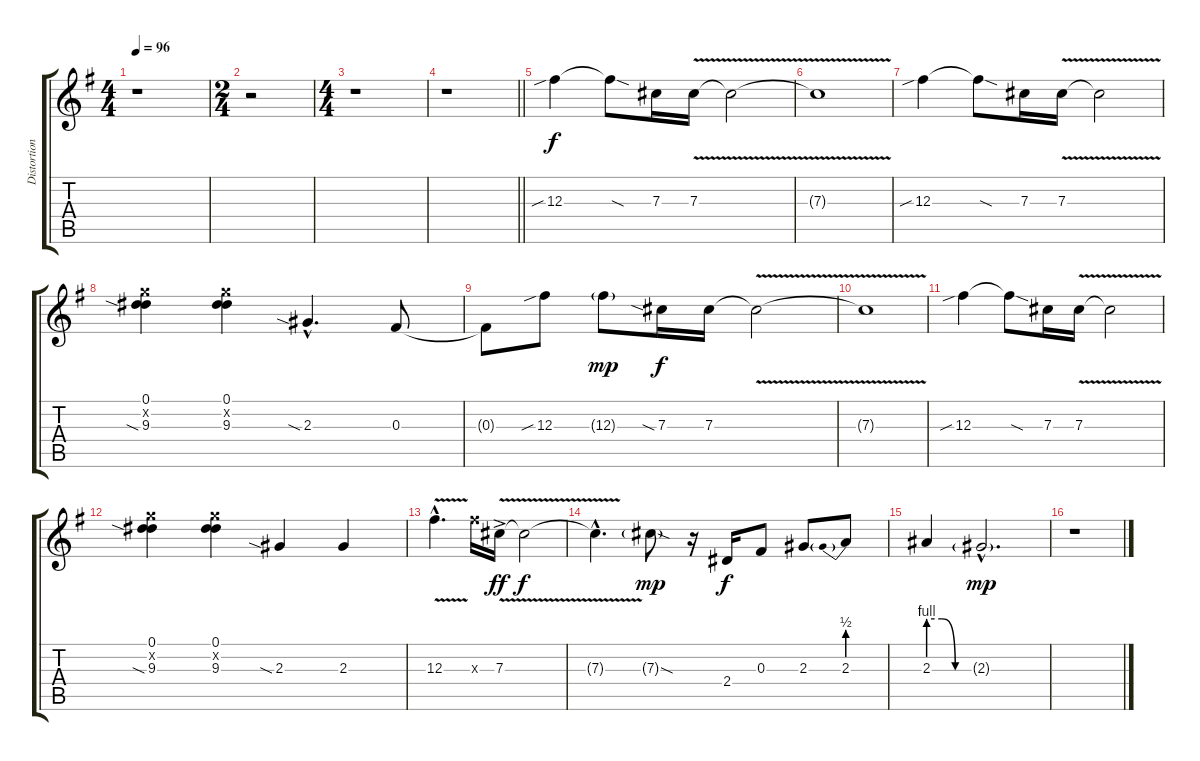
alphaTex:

\track ("Distortion" "Distortion") {instrument distortionguitar}
\staff {score tabs}
\tuning (Eb4 Bb3 Gb3 Db3 Ab2 Eb2) {hide}
\ts (4 4)
\tempo 96
\clef g2
\ks g
r.1{dy f} |
\ts (2 4)
r.2 |
\ts (4 4)
r.1 |
\barLineRight lightlight
r.1 |
12.3{sib}.4 12.3{sod t}.8 7.3.16 7.3{v}.16 7.3{v t}.2 |
7.3{v t}.1 |
12.3{sib}.4 12.3{sod t}.8 7.3.16 7.3{v}.16 7.3{v t}.2 |
(0.1 9.2{x} 9.3{sia}).4 (0.1 9.2{x} 9.3).4 2.3{sia hac}.4{d} 0.3.8 |
0.3{t}.8 12.3{sib}.8 12.3{g}.8{dy mp} 7.3{sia}.16{dy f} 7.3.16 7.3{v t}.2 |
7.3{v t}.1 |
12.3{sib}.4 12.3{sod t}.8 7.3.16 7.3{v}.16 7.3{v t}.2 |
(0.1 9.2{x} 9.3{sia}).4 (0.1 9.2{x} 9.3).4 2.3{sia}.4 2.3.4 |
12.3{v hac}.4{d} 12.3{x}.16 7.3{v ac}.16{dy ff} 7.3{v t}.2{dy f} |
7.3{v hac t}.4{d} 7.3{sod g}.8{dy mp} r.16 2.4.16{dy f} 0.3.8 2.3.8 2.3{be (prebend 0 2 60 2)}.8 |
2.3{be (custom 0 4 20 4 40 0 60 0)}.4 2.3{g hac}.2{d dy mp} |
r.1
